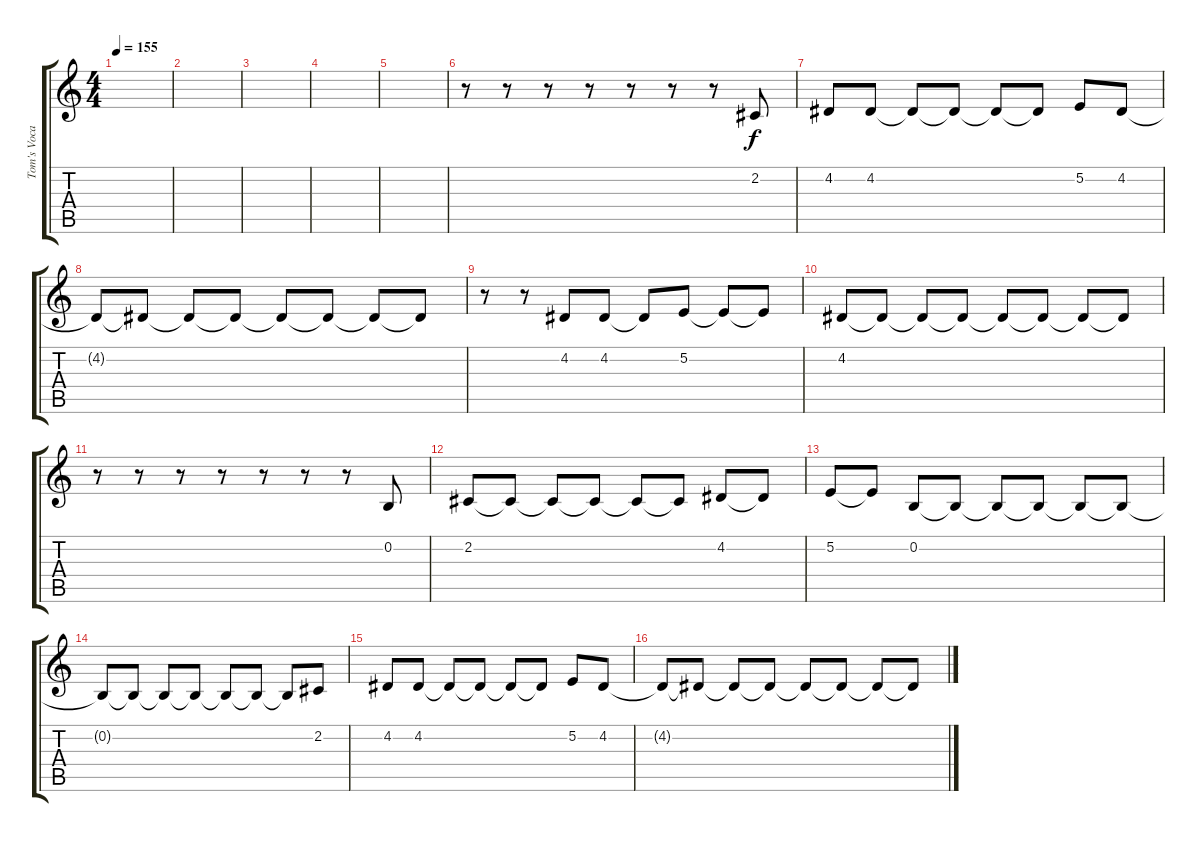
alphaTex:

\track ("Tom's Vocals" "Tom's Voca") {instrument clarinet}
\staff {score tabs}
\tuning (E4 B3 G3 D3 A2 E2) {hide}
\ts (4 4)
\tempo 155
\clef g2
\ks c
|
|
|
|
|
r.8 r.8 r.8 r.8 r.8 r.8 r.8 2.2.8 |
4.2.8 4.2.8 4.2{t}.8 4.2{t}.8 4.2{t}.8 4.2{t}.8 5.2.8 4.2.8 |
4.2{t}.8 4.2{t}.8 4.2{t}.8 4.2{t}.8 4.2{t}.8 4.2{t}.8 4.2{t}.8 4.2{t}.8 |
r.8 r.8 4.2.8 4.2.8 4.2{t}.8 5.2.8 5.2{t}.8 5.2{t}.8 |
4.2.8 4.2{t}.8 4.2{t}.8 4.2{t}.8 4.2{t}.8 4.2{t}.8 4.2{t}.8 4.2{t}.8 |
r.8 r.8 r.8 r.8 r.8 r.8 r.8 0.2.8 |
2.2.8 2.2{t}.8 2.2{t}.8 2.2{t}.8 2.2{t}.8 2.2{t}.8 4.2.8 4.2{t}.8 |
5.2.8 5.2{t}.8 0.2.8 0.2{t}.8 0.2{t}.8 0.2{t}.8 0.2{t}.8 0.2{t}.8 |
0.2{t}.8 0.2{t}.8 0.2{t}.8 0.2{t}.8 0.2{t}.8 0.2{t}.8 0.2{t}.8 2.2.8 |
4.2.8 4.2.8 4.2{t}.8 4.2{t}.8 4.2{t}.8 4.2{t}.8 5.2.8 4.2.8 |
4.2{t}.8 4.2{t}.8 4.2{t}.8 4.2{t}.8 4.2{t}.8 4.2{t}.8 4.2{t}.8 4.2{t}.8
